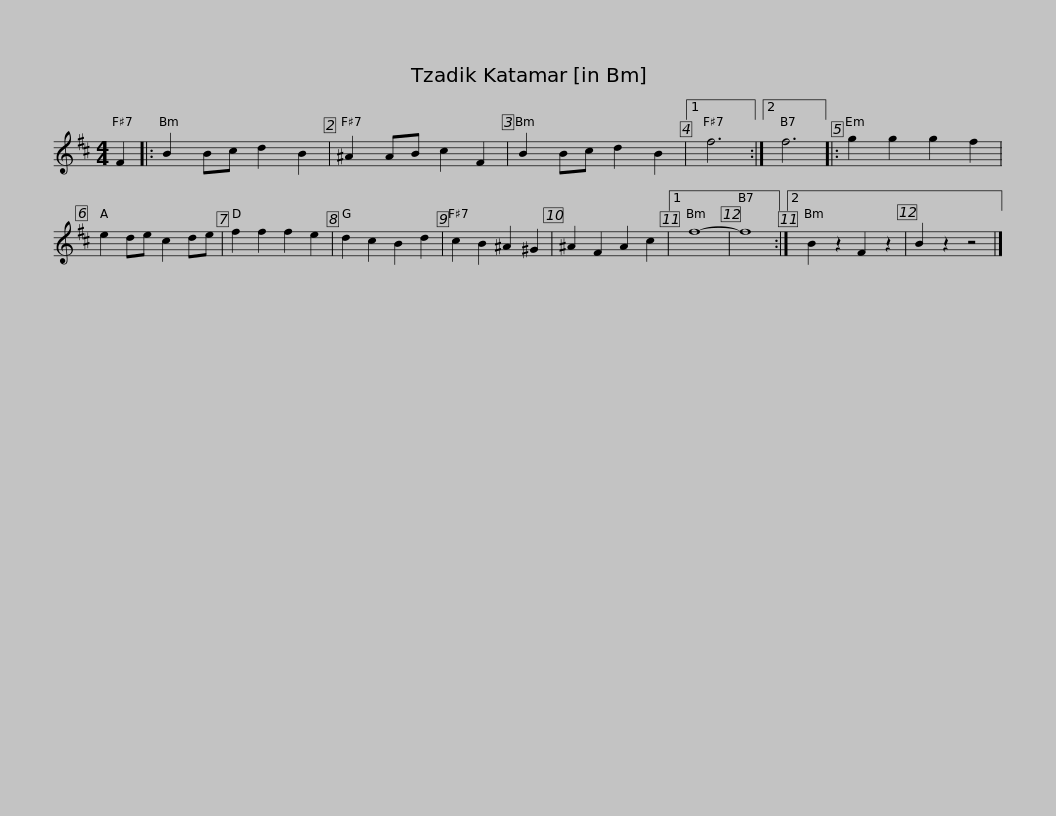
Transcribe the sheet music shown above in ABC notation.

X:1
L:1/8
M:4/4
I:linebreak $
K:Bmin
V:1 treble
V:1
 F2 |: B2 Bc d2 B2 | ^A2 AB c2 F2 | B2 Bc d2 B2 |1 f6 :|2 %5
 f6 |: g2 g2 g2 f2 | e2 de c2 de | f2 f2 f2 e2 | d2 c2 B2 d2 |$ %10
 c2 B2 ^A2 ^G2 | ^A2 F2 A2 c2 |1 f8- | f8 :|2 B2 z2 F2 z2 | %15
 B2 z2 z4 |] %16
